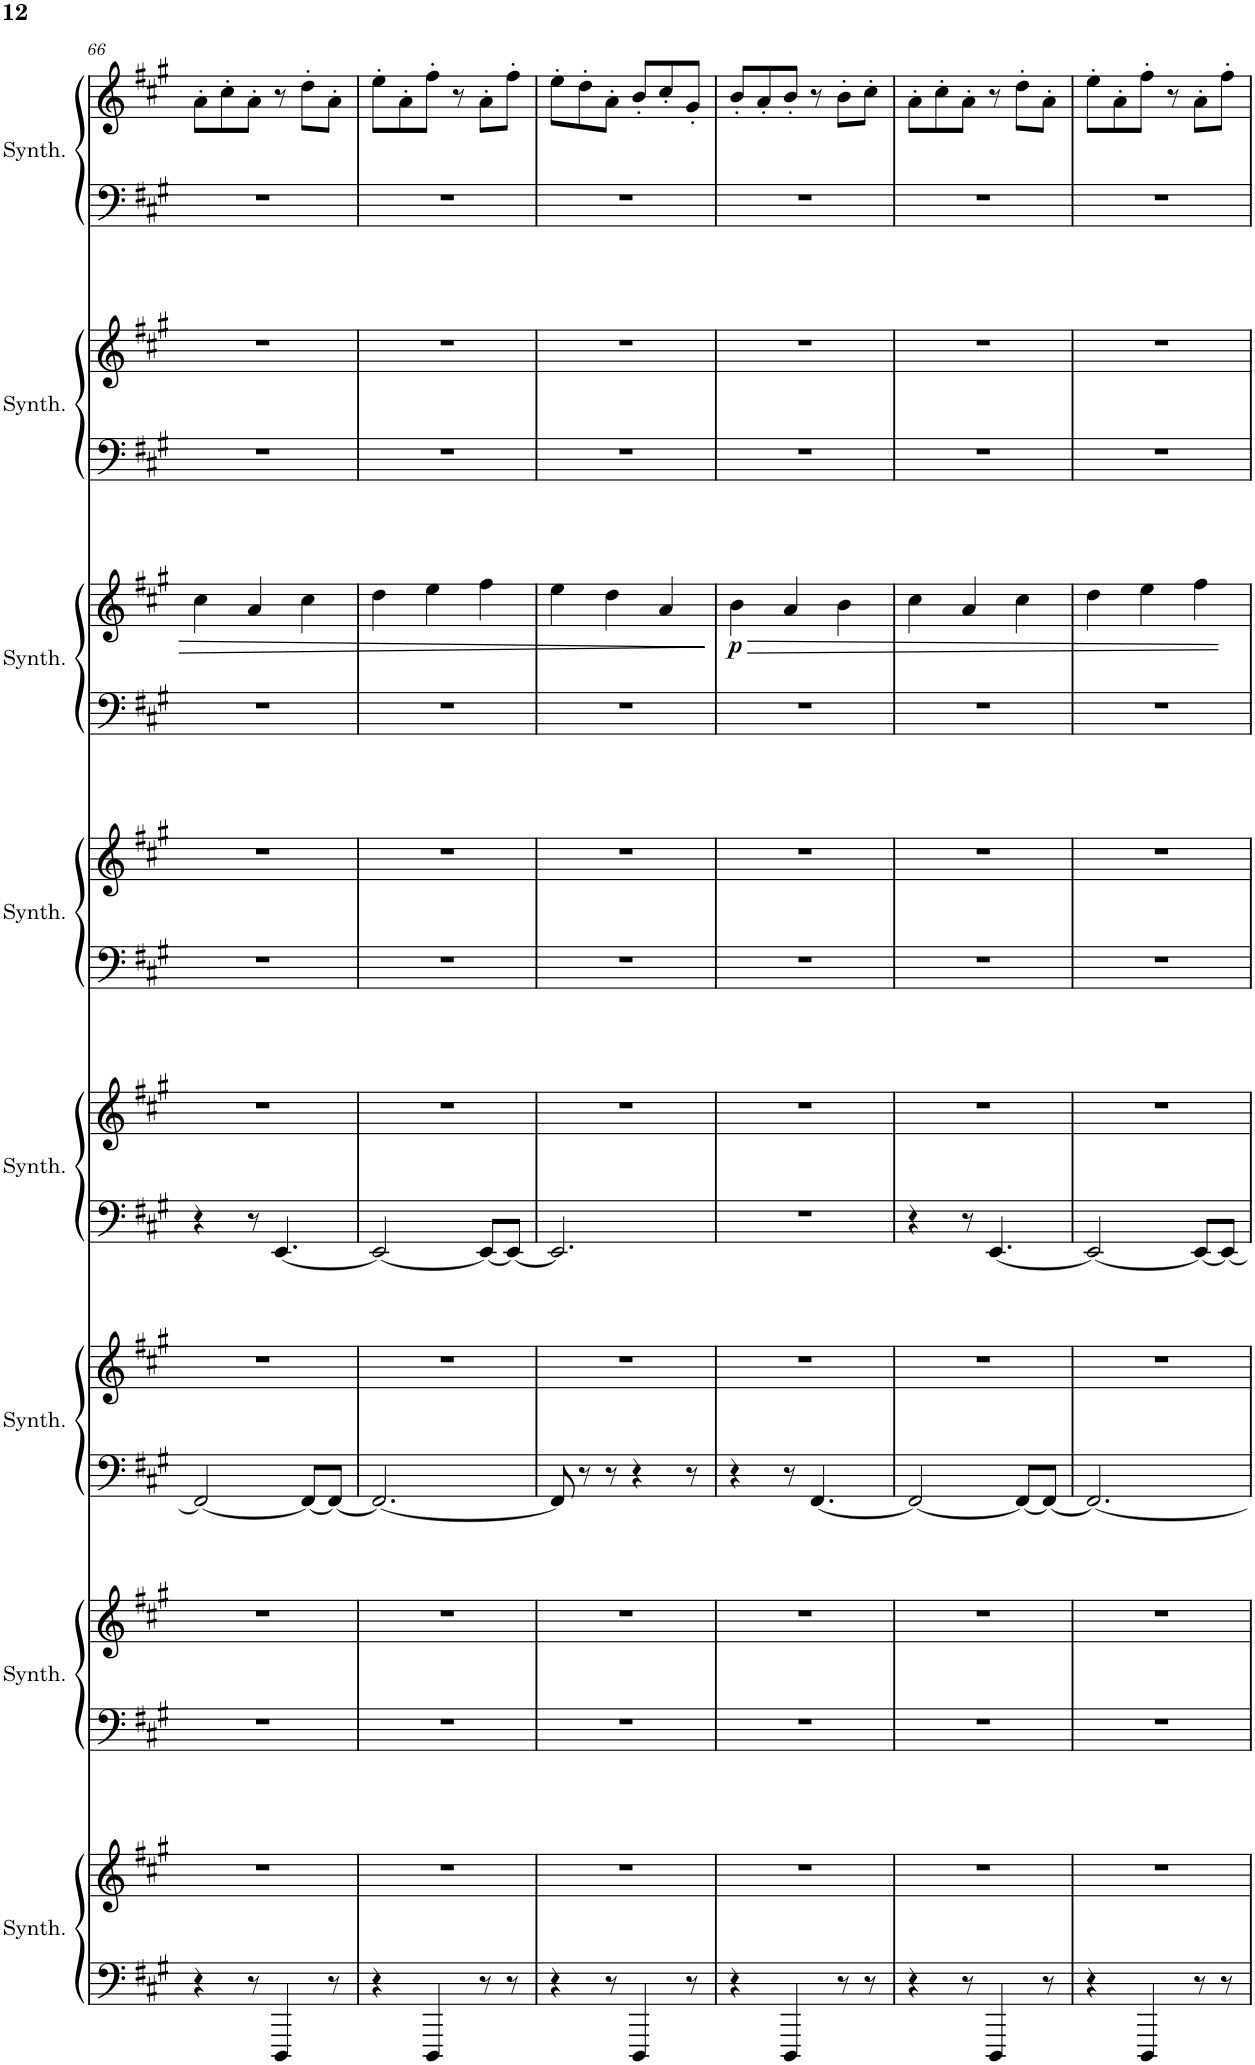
**kern	**kern	**kern	**kern	**kern	**kern	**kern	**kern	**kern	**kern	**kern	**kern	**dynam	**kern	**kern	**kern	**kern
*part8	*part8	*part7	*part7	*part6	*part6	*part5	*part5	*part4	*part4	*part3	*part3	*part3	*part2	*part2	*part1	*part1
*staff16	*staff15	*staff14	*staff13	*staff12	*staff11	*staff10	*staff9	*staff8	*staff7	*staff6	*staff5	*staff5/6	*staff4	*staff3	*staff2	*staff1
*I"Crystal Synthesizer	*	*I"Saw Synthesizer	*	*I"Bass Synthesizer	*	*I"Atmosphere Synthesizer	*	*I"Goblins Synthesizer	*	*I"Choir Synthesizer	*	*	*I"Bowed Synthesizer	*	*I"String Synthesizer	*
*I'Synth.	*	*I'Synth.	*	*I'Synth.	*	*I'Synth.	*	*I'Synth.	*	*I'Synth.	*	*	*I'Synth.	*	*I'Synth.	*
!!LO:PB:g=z
*clefF4	*clefG2	*clefF4	*clefG2	*clefF4	*clefG2	*clefF4	*clefG2	*clefF4	*clefG2	*clefF4	*clefG2	*	*clefF4	*clefG2	*clefF4	*clefG2
*k[f#c#g#]	*k[f#c#g#]	*k[f#c#g#]	*k[f#c#g#]	*k[f#c#g#]	*k[f#c#g#]	*k[f#c#g#]	*k[f#c#g#]	*k[f#c#g#]	*k[f#c#g#]	*k[f#c#g#]	*k[f#c#g#]	*	*k[f#c#g#]	*k[f#c#g#]	*k[f#c#g#]	*k[f#c#g#]
*M6/8	*M6/8	*M6/8	*M6/8	*M6/8	*M6/8	*M6/8	*M6/8	*M6/8	*M6/8	*M6/8	*M6/8	*	*M6/8	*M6/8	*M6/8	*M6/8
=66	=66	=66	=66	=66	=66	=66	=66	=66	=66	=66	=66	=66	=66	=66	=66	=66
4r	2.r	2.r	2.r	2FF#/_	2.r	4r	2.r	2.r	2.r	2.r	4cc#\	.	2.r	2.r	2.r	8a'\L
.	.	.	.	.	.	.	.	.	.	.	.	.	.	.	.	8cc#'\
8r	.	.	.	.	.	8r	.	.	.	.	4a/	.	.	.	.	8a'\J
4DDD/	.	.	.	.	.	[4.EE/	.	.	.	.	.	.	.	.	.	8r
.	.	.	.	8FF#/L_	.	.	.	.	.	.	4cc#\	.	.	.	.	8dd'\L
8r	.	.	.	8FF#/J_	.	.	.	.	.	.	.	.	.	.	.	8a'\J
=67	=67	=67	=67	=67	=67	=67	=67	=67	=67	=67	=67	=67	=67	=67	=67	=67
4r	2.r	2.r	2.r	2.FF#/_	2.r	2EE/_	2.r	2.r	2.r	2.r	4dd\	.	2.r	2.r	2.r	8ee'\L
.	.	.	.	.	.	.	.	.	.	.	.	.	.	.	.	8a'\
4DDD/	.	.	.	.	.	.	.	.	.	.	4ee\	.	.	.	.	8ff#'\J
.	.	.	.	.	.	.	.	.	.	.	.	.	.	.	.	8r
8r	.	.	.	.	.	8EE/L_	.	.	.	.	4ff#\	.	.	.	.	8a'\L
8r	.	.	.	.	.	8EE/J_	.	.	.	.	.	.	.	.	.	8ff#'\J
=68	=68	=68	=68	=68	=68	=68	=68	=68	=68	=68	=68	=68	=68	=68	=68	=68
4r	2.r	2.r	2.r	8FF#/]	2.r	2.EE/]	2.r	2.r	2.r	2.r	4ee\	.	2.r	2.r	2.r	8ee'\L
.	.	.	.	8r	.	.	.	.	.	.	.	.	.	.	.	8dd'\
8r	.	.	.	8r	.	.	.	.	.	.	4dd\	.	.	.	.	8a'\J
4DDD/	.	.	.	4r	.	.	.	.	.	.	.	.	.	.	.	8b'/L
.	.	.	.	.	.	.	.	.	.	.	4a/	.	.	.	.	8cc#'/
8r	.	.	.	8r	.	.	.	.	.	.	.	.	.	.	.	8g#'/J
=69	=69	=69	=69	=69	=69	=69	=69	=69	=69	=69	=69	=69	=69	=69	=69	=69
!	!	!	!	!	!	!	!	!	!	!	!	!LO:DY:b	!	!	!	!
4r	2.r	2.r	2.r	4r	2.r	2.r	2.r	2.r	2.r	2.r	4b\	p	2.r	2.r	2.r	8b'/L
.	.	.	.	.	.	.	.	.	.	.	.	.	.	.	.	8a'/
4DDD/	.	.	.	8r	.	.	.	.	.	.	4a/	.	.	.	.	8b'/J
.	.	.	.	[4.FF#/	.	.	.	.	.	.	.	.	.	.	.	8r
8r	.	.	.	.	.	.	.	.	.	.	4b\	.	.	.	.	8b'\L
8r	.	.	.	.	.	.	.	.	.	.	.	.	.	.	.	8cc#'\J
=70	=70	=70	=70	=70	=70	=70	=70	=70	=70	=70	=70	=70	=70	=70	=70	=70
4r	2.r	2.r	2.r	2FF#/_	2.r	4r	2.r	2.r	2.r	2.r	4cc#\	.	2.r	2.r	2.r	8a'\L
.	.	.	.	.	.	.	.	.	.	.	.	.	.	.	.	8cc#'\
8r	.	.	.	.	.	8r	.	.	.	.	4a/	.	.	.	.	8a'\J
4DDD/	.	.	.	.	.	[4.EE/	.	.	.	.	.	.	.	.	.	8r
.	.	.	.	8FF#/L_	.	.	.	.	.	.	4cc#\	.	.	.	.	8dd'\L
8r	.	.	.	8FF#/J_	.	.	.	.	.	.	.	.	.	.	.	8a'\J
=71	=71	=71	=71	=71	=71	=71	=71	=71	=71	=71	=71	=71	=71	=71	=71	=71
4r	2.r	2.r	2.r	2.FF#/_	2.r	2EE/_	2.r	2.r	2.r	2.r	4dd\	.	2.r	2.r	2.r	8ee'\L
.	.	.	.	.	.	.	.	.	.	.	.	.	.	.	.	8a'\
4DDD/	.	.	.	.	.	.	.	.	.	.	4ee\	.	.	.	.	8ff#'\J
.	.	.	.	.	.	.	.	.	.	.	.	.	.	.	.	8r
8r	.	.	.	.	.	8EE/L_	.	.	.	.	4ff#\	.	.	.	.	8a'\L
8r	.	.	.	.	.	8EE/J_	.	.	.	.	.	.	.	.	.	8ff#'\J
=	=	=	=	=	=	=	=	=	=	=	=	=	=	=	=	=
*-	*-	*-	*-	*-	*-	*-	*-	*-	*-	*-	*-	*-	*-	*-	*-	*-
